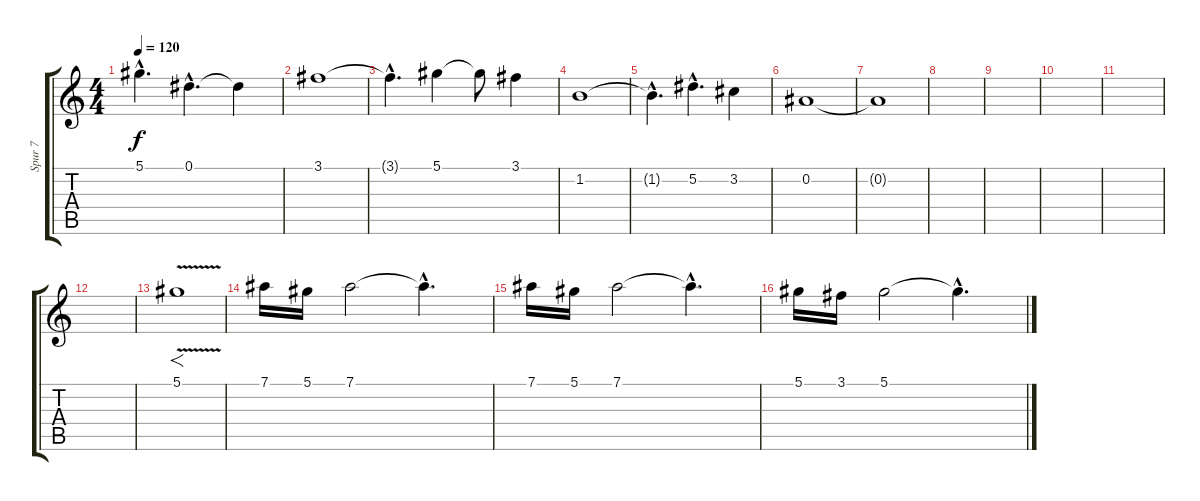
\track ("Spur 7" "Spur 7") {instrument overdrivenguitar}
\staff {score tabs}
\tuning (Eb4 Bb3 Gb3 Db3 Ab2 Eb2) {hide}
\ts (4 4)
\tempo 120
\clef g2
\ks c
5.1{hac t}.4{d dy f} 0.1{hac}.4{d} 0.1{t}.4 |
3.1.1 |
3.1{hac t}.4{d} 5.1.4 5.1{t}.8 3.1.4 |
1.2.1 |
1.2{hac t}.4{d} 5.2{hac}.4{d} 3.2.4 |
0.2.1{volume 0} |
0.2{t}.1 |
|
|
|
|
|
5.1{v}.1{f volume 13} |
7.1.16 5.1.16 7.1.2 7.1{hac t}.4{d} |
7.1.16 5.1.16 7.1.2 7.1{hac t}.4{d} |
5.1.16 3.1.16 5.1.2 5.1{hac t}.4{d}
